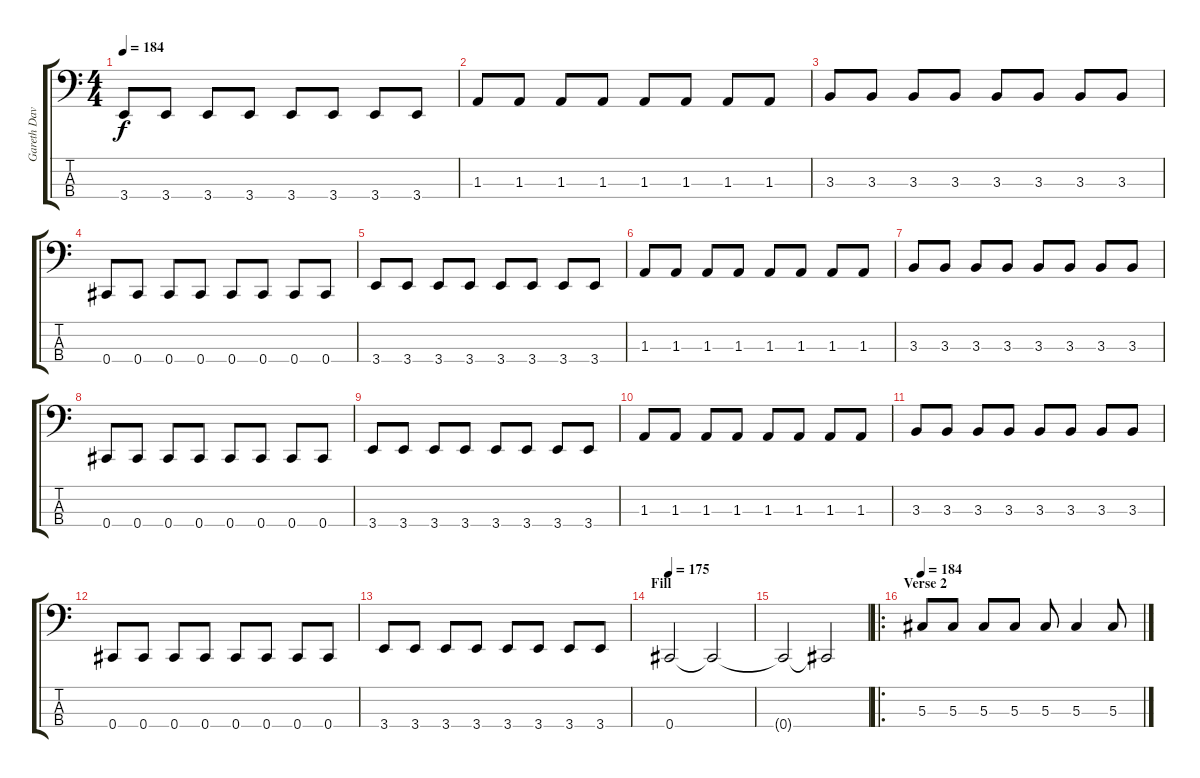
\track ("Gareth Davies" "Gareth Dav") {instrument electricbasspick}
\staff {score tabs}
\tuning (Gb2 Db2 Ab1 Db1) {hide}
\ts (4 4)
\tempo 184
\clef f4
\ks c
3.4.8{dy f} 3.4.8 3.4.8 3.4.8 3.4.8 3.4.8 3.4.8 3.4.8 |
1.3.8 1.3.8 1.3.8 1.3.8 1.3.8 1.3.8 1.3.8 1.3.8 |
3.3.8 3.3.8 3.3.8 3.3.8 3.3.8 3.3.8 3.3.8 3.3.8 |
0.4.8 0.4.8 0.4.8 0.4.8 0.4.8 0.4.8 0.4.8 0.4.8 |
3.4.8 3.4.8 3.4.8 3.4.8 3.4.8 3.4.8 3.4.8 3.4.8 |
1.3.8 1.3.8 1.3.8 1.3.8 1.3.8 1.3.8 1.3.8 1.3.8 |
3.3.8 3.3.8 3.3.8 3.3.8 3.3.8 3.3.8 3.3.8 3.3.8 |
0.4.8 0.4.8 0.4.8 0.4.8 0.4.8 0.4.8 0.4.8 0.4.8 |
3.4.8 3.4.8 3.4.8 3.4.8 3.4.8 3.4.8 3.4.8 3.4.8 |
1.3.8 1.3.8 1.3.8 1.3.8 1.3.8 1.3.8 1.3.8 1.3.8 |
3.3.8 3.3.8 3.3.8 3.3.8 3.3.8 3.3.8 3.3.8 3.3.8 |
0.4.8 0.4.8 0.4.8 0.4.8 0.4.8 0.4.8 0.4.8 0.4.8 |
3.4.8 3.4.8 3.4.8 3.4.8 3.4.8 3.4.8 3.4.8 3.4.8 |
\section ("" "Fill")
\tempo 175
0.4.2 0.4{t}.2 |
0.4{t}.2 0.4{t}.2 |
\ro
\section ("" "Verse 2")
\tempo 184
5.3.8 5.3.8 5.3.8 5.3.8 5.3.8 5.3.4 5.3.8
